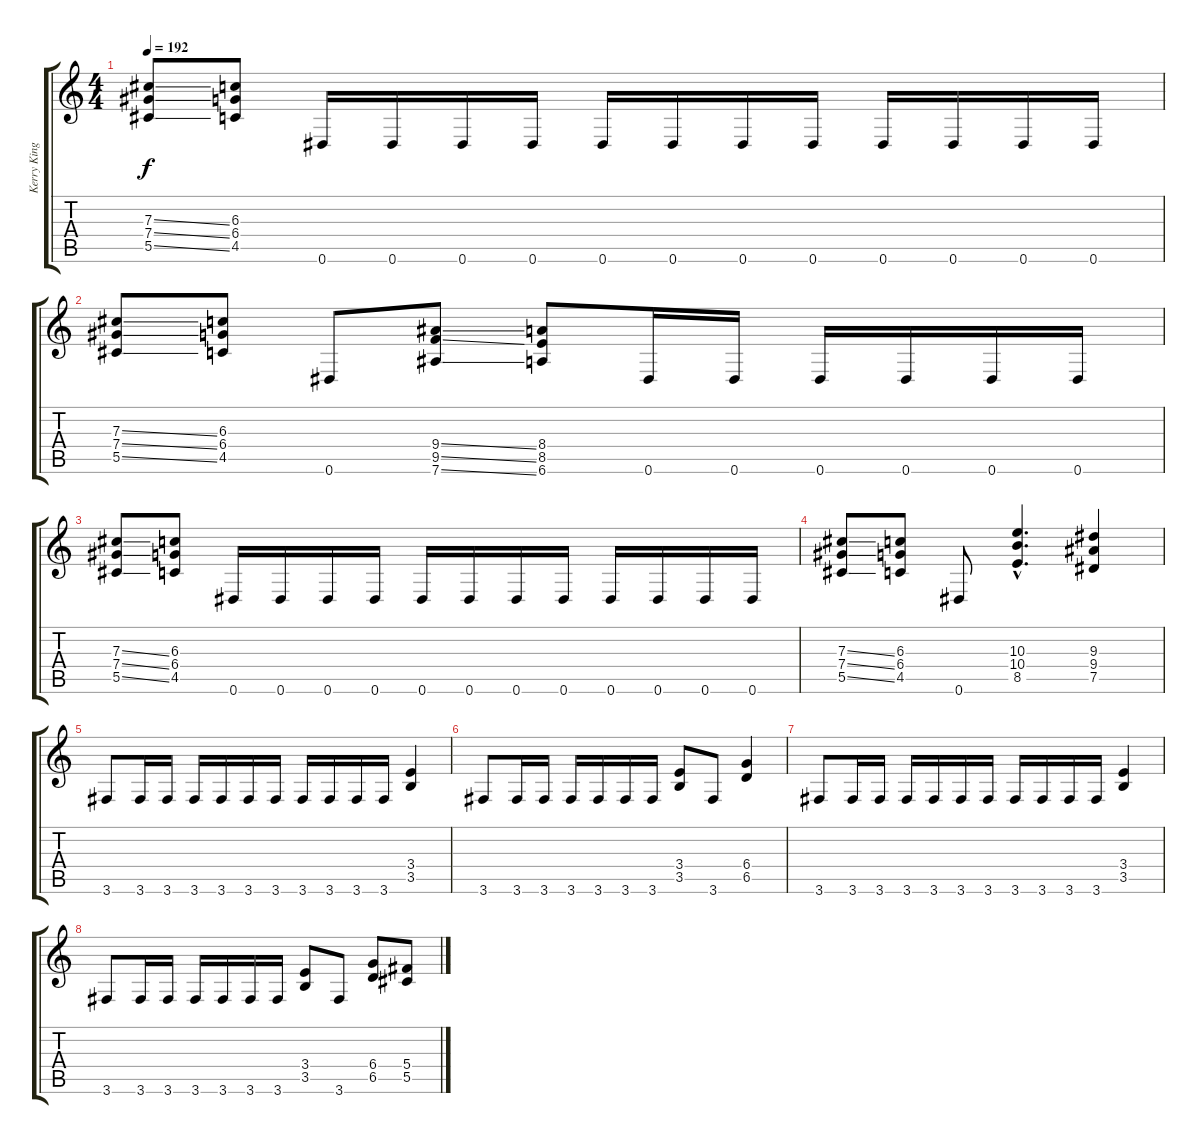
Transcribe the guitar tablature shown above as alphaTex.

\track ("Kerry King" "Kerry King") {instrument distortionguitar}
\staff {score tabs}
\tuning (Eb4 Bb3 Gb3 Db3 Ab2 Eb2) {hide}
\ts (4 4)
\tempo 192
\clef g2
\ks c
(7.3{ss} 7.4{ss} 5.5{ss}).8{dy f} (6.3 6.4 4.5).8 0.6.16 0.6.16 0.6.16 0.6.16 0.6.16 0.6.16 0.6.16 0.6.16 0.6.16 0.6.16 0.6.16 0.6.16 |
(7.3{ss} 7.4{ss} 5.5{ss}).8 (6.3 6.4 4.5).8 0.6.8 (9.4{ss} 9.5{ss} 7.6{ss}).8 (8.4 8.5 6.6).8 0.6.16 0.6.16 0.6.16 0.6.16 0.6.16 0.6.16 |
(7.3{ss} 7.4{ss} 5.5{ss}).8 (6.3 6.4 4.5).8 0.6.16 0.6.16 0.6.16 0.6.16 0.6.16 0.6.16 0.6.16 0.6.16 0.6.16 0.6.16 0.6.16 0.6.16 |
(7.3{ss} 7.4{ss} 5.5{ss}).8 (6.3 6.4 4.5).8 0.6.8 (10.3{hac} 10.4{hac} 8.5{hac}).4{d} (9.3 9.4 7.5).4 |
3.6.8 3.6.16 3.6.16 3.6.16 3.6.16 3.6.16 3.6.16 3.6.16 3.6.16 3.6.16 3.6.16 (3.4 3.5).4 |
3.6.8 3.6.16 3.6.16 3.6.16 3.6.16 3.6.16 3.6.16 (3.4 3.5).8 3.6.8 (6.4 6.5).4 |
3.6.8 3.6.16 3.6.16 3.6.16 3.6.16 3.6.16 3.6.16 3.6.16 3.6.16 3.6.16 3.6.16 (3.4 3.5).4 |
3.6.8 3.6.16 3.6.16 3.6.16 3.6.16 3.6.16 3.6.16 (3.4 3.5).8 3.6.8 (6.4 6.5).8 (5.4 5.5).8
